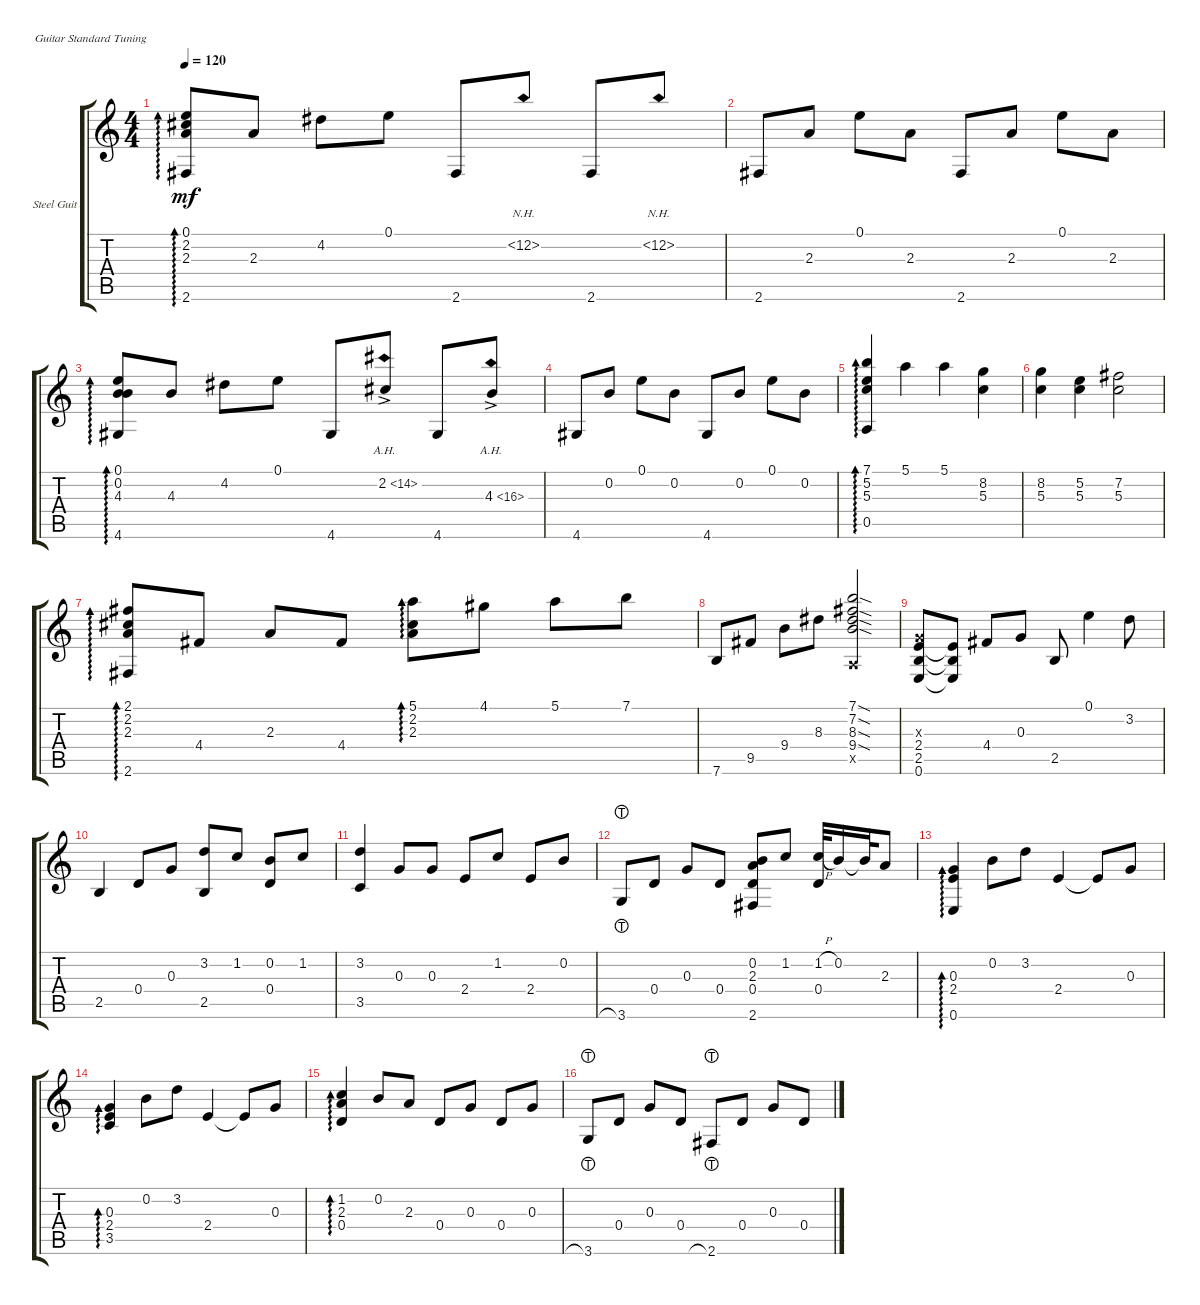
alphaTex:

\defaultSystemsLayout 4
\bracketExtendMode groupsimilarinstruments
\firstSystemTrackNameOrientation horizontal
\otherSystemsTrackNameOrientation horizontal
\track ("Steel Guitar" "Steel Guit") {instrument acousticguitarsteel}
\staff {score tabs}
\tuning (E4 B3 G3 D3 A2 E2)
\ts (4 4)
\tempo 120
\clef g2
\ks c
(2.6 2.3 2.2 0.1).8{ad 0 dy mf} 2.3.8 4.2.8 0.1.8 2.6.8 12.2{nh}.8 2.6.8 12.2{nh}.8 |
2.6.8 2.3.8 0.1.8 2.3.8 2.6.8 2.3.8 0.1.8 2.3.8 |
(4.6 4.3 0.2 0.1).8{ad 0} 4.3.8 4.2.8 0.1.8 4.6.8 2.2{ah 12 ac}.8 4.6.8 4.3{ah 12 ac}.8 |
4.6.8 0.2.8 0.1.8 0.2.8 4.6.8 0.2.8 0.1.8 0.2.8 |
(0.5 5.3 5.2 7.1).4{ad 0} 5.1.4 5.1.4 (8.2 5.3).4 |
(8.2 5.3).4 (5.2 5.3).4 (7.2 5.3).2 |
(2.6 2.3 2.2 2.1).8{ad 0} 4.4.8 2.3.8 4.4.8 (2.3 2.2 5.1).8{ad 0} 4.1.8 5.1.8 7.1.8 |
7.6.8 9.5.8 9.4.8 8.3.8 (7.2{sod} 7.1{sod} 8.3{sod} 9.4{sod} 0.5{x}).2 |
(0.6 2.5 2.4 0.3{x}).8 (0.6{t} 2.5{t} 2.4{t}).8 4.4.8 0.3.8 2.5.8 0.1.4 3.2.8 |
2.5.4 0.4.8 0.3.8 (3.2 2.5).8 1.2.8 (0.2 0.4).8 1.2.8 |
(3.5 3.2).4 0.3.8 0.3.8 2.4.8 1.2.8 2.4.8 0.2.8 |
3.6{lht}.8 0.4.8 0.3.8 0.4.8 (2.6 0.4 2.3 0.2).8 1.2.8 (1.2{h} 0.4).32 0.2.16 0.2{t}.32 2.3.8 |
(0.6 2.4 0.3).4{ad 0} 0.2.8 3.2.8 2.4.4 2.4{t}.8 0.3.8 |
(0.3 3.5 2.4).4{ad 0} 0.2.8 3.2.8 2.4.4 2.4{t}.8 0.3.8 |
(1.2 0.4 2.3).4{ad 0} 0.2.8 2.3.8 0.4.8 0.3.8 0.4.8 0.3.8 |
3.6{lht}.8 0.4.8 0.3.8 0.4.8 2.6{lht}.8 0.4.8 0.3.8 0.4.8
